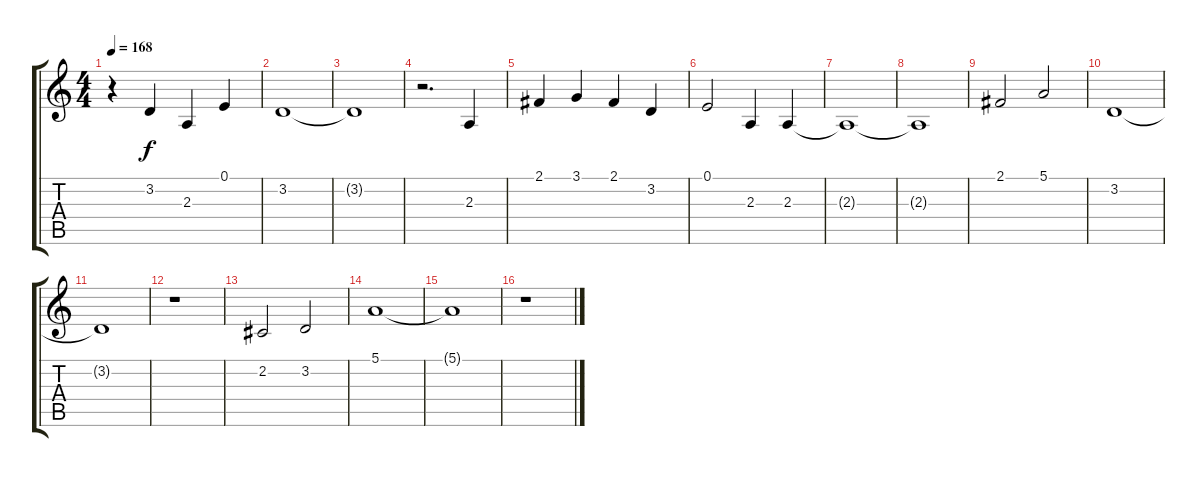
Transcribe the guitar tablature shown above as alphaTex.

\track "" {instrument drawbarorgan}
\staff {score tabs}
\tuning (E4 B3 G3 D3 A2 E2) {hide}
\ts (4 4)
\tempo 168
\clef g2
\ks c
r.4{dy f} 3.2.4 2.3.4 0.1.4 |
3.2.1 |
3.2{t}.1 |
r.2{d} 2.3.4 |
2.1.4 3.1.4 2.1.4 3.2.4 |
0.1.2 2.3.4 2.3.4 |
2.3{t}.1 |
2.3{t}.1 |
2.1.2 5.1.2 |
3.2.1 |
3.2{t}.1 |
r.1 |
2.2.2 3.2.2 |
5.1.1 |
5.1{t}.1 |
r.1
